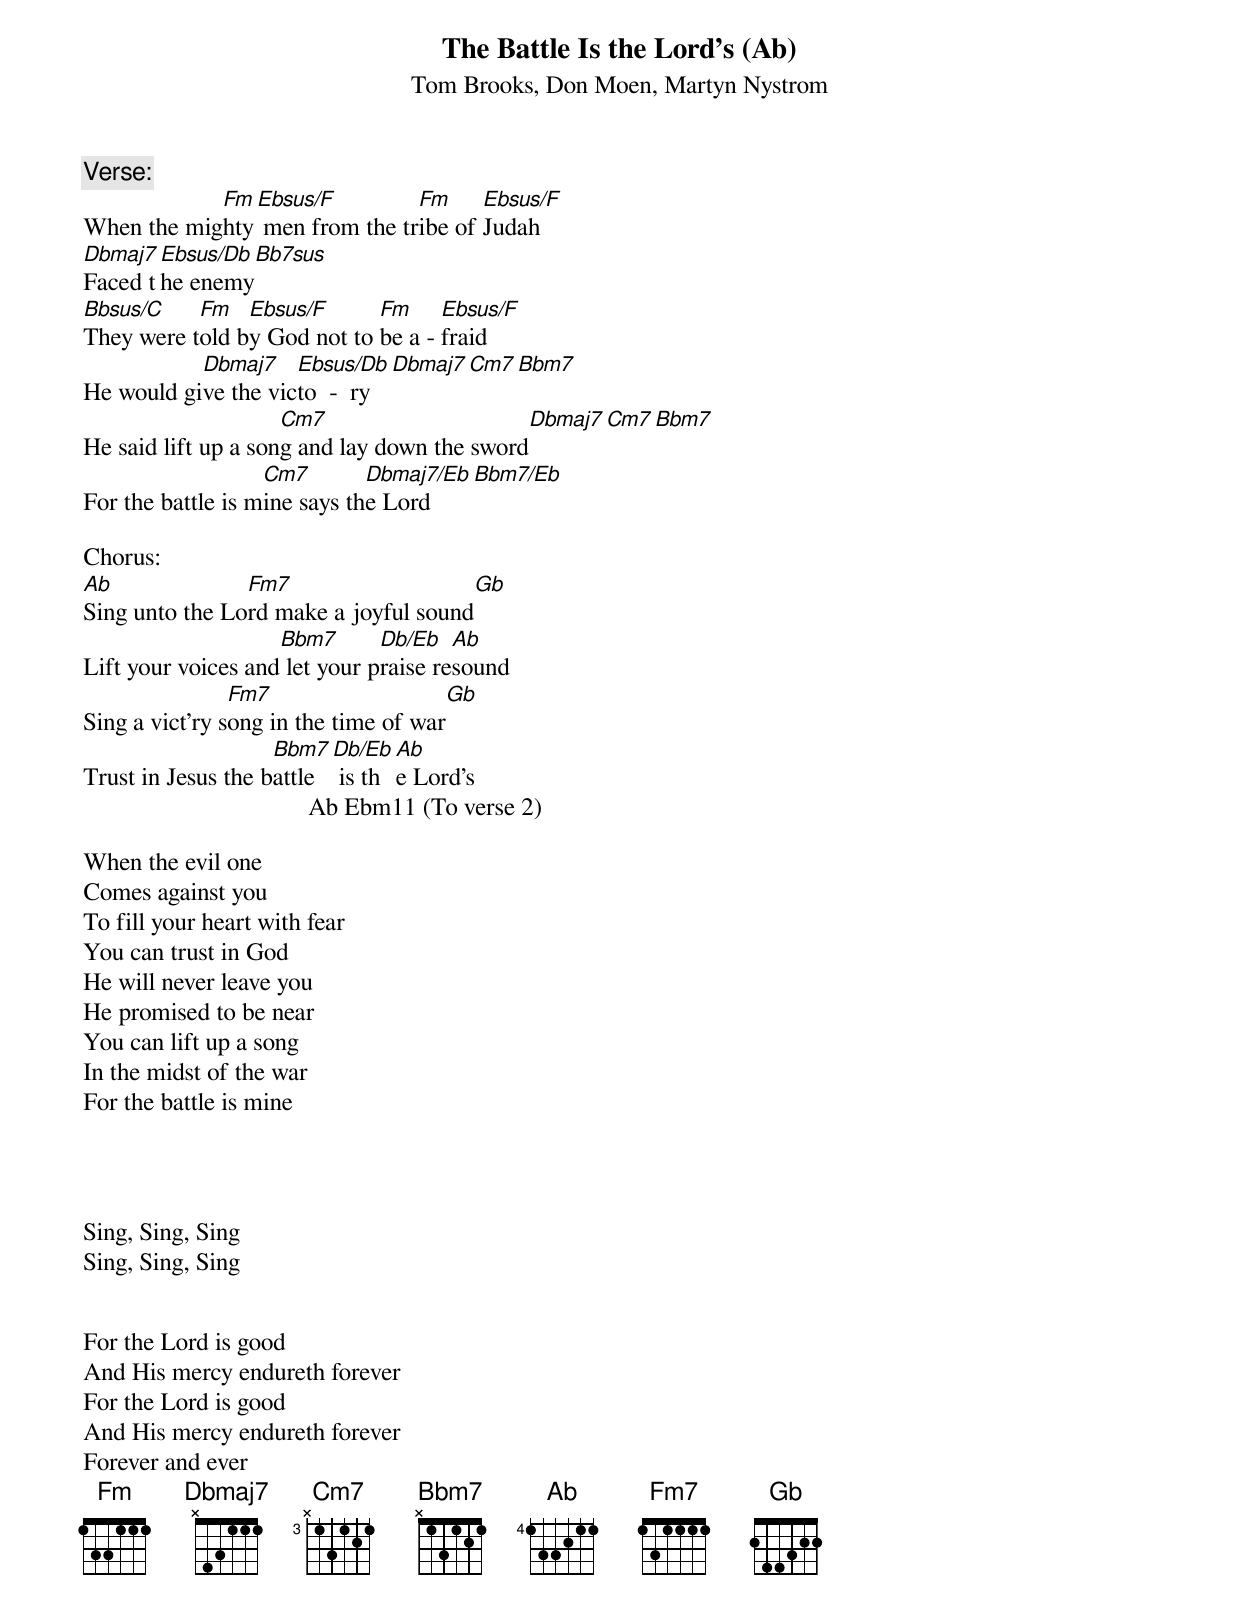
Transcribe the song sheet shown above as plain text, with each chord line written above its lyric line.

The Battle Is the Lord's (Ab)
Tom Brooks, Don Moen, Martyn Nystrom

Verse:
            Fm Ebsus/F         Fm     Ebsus/F
When the mighty men from the tribe of Judah
Dbmaj7 Ebsus/Db Bb7sus
Faced the enemy
Bbsus/C    Fm   Ebsus/F      Fm     Ebsus/F
They were told by God not to be a - fraid
           Dbmaj7    Ebsus/Db Dbmaj7 Cm7 Bbm7
He would give the victo  -  ry
                     Cm7                      Dbmaj7 Cm7 Bbm7
He said lift up a song and lay down the sword
                   Cm7        Dbmaj7/Eb Bbm7/Eb
For the battle is mine says the Lord

Chorus:
Ab              Fm7                    Gb
Sing unto the Lord make a joyful sound
                    Bbm7       Db/Eb   Ab
Lift your voices and let your praise resound
                Fm7                    Gb
Sing a vict'ry song in the time of war
                    Bbm7 Db/Eb Ab
Trust in Jesus the battle is the Lord's
                                    Ab Ebm11 (To verse 2)

When the evil one
Comes against you
To fill your heart with fear
You can trust in God
He will never leave you
He promised to be near
You can lift up a song
In the midst of the war
For the battle is mine




Sing, Sing, Sing
Sing, Sing, Sing


For the Lord is good
And His mercy endureth forever
For the Lord is good
And His mercy endureth forever
Forever and ever
